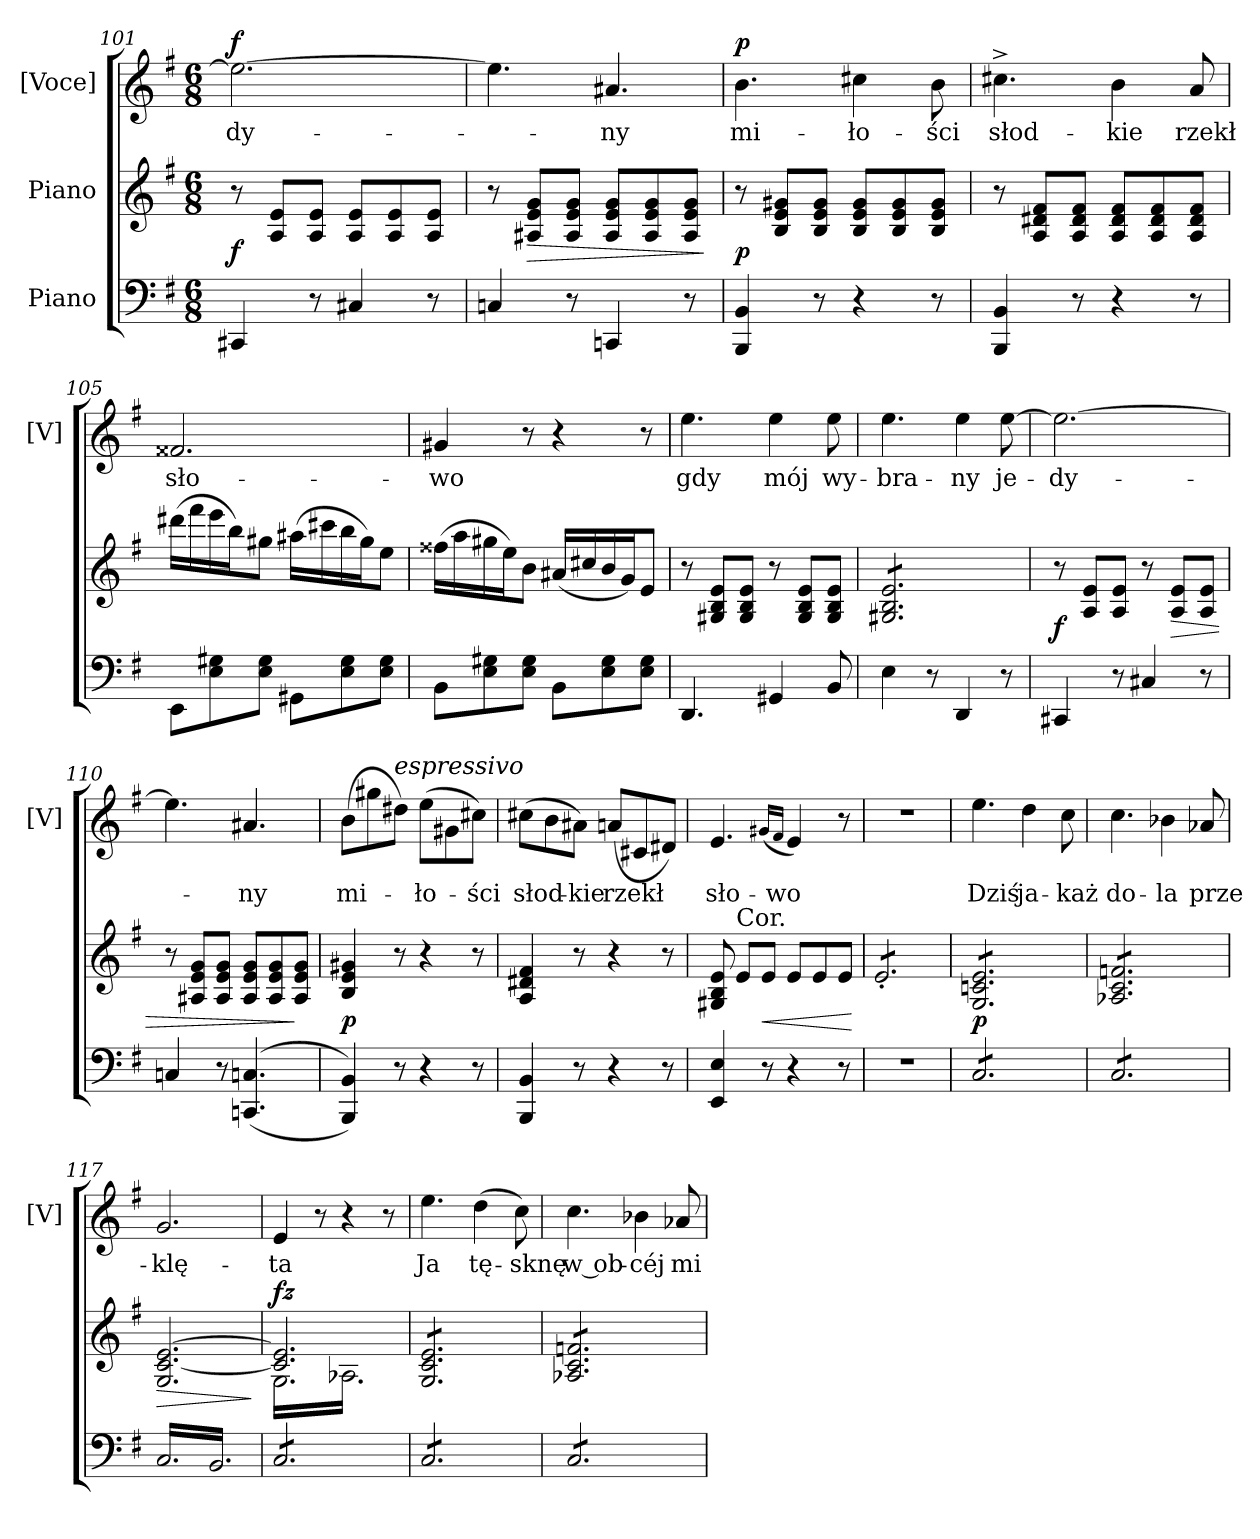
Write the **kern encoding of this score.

**kern	**kern	**dynam	**kern	**text	**dynam
*part3	*part2	*part2	*part1	*part1	*part1
*staff3	*staff2	*staff2	*staff1	*staff1	*staff1
*I"Piano	*I"Piano	*	*I"[Voce]	*	*
*	*	*	*I'[V]	*	*
*clefF4	*clefG2	*	*clefG2	*	*
*k[f#]	*k[f#]	*	*k[f#]	*	*
*G:	*G:	*	*G:	*	*
*M6/8	*M6/8	*	*M6/8	*	*
=101	=101	=101	=101	=101	=101
!	!	!	!	!	!LO:DY:a
4CC#X/	8r	f	2.ee\_	-dy-	f
.	8A/ 8e/L	.	.	.	.
8r	8A/ 8e/J	.	.	.	.
4C#X/	8A/ 8e/L	.	.	.	.
.	8A/ 8e/	.	.	.	.
8r	8A/ 8e/J	.	.	.	.
=102	=102	=102	=102	=102	=102
4Cn/	8r	.	4.ee\]	.	.
!	!	!LO:HP:b	!	!	!
.	8A#X/ 8e/ 8g/L	>	.	.	.
8r	8A#/ 8e/ 8g/J	.	.	.	.
4CCn/	8A#/ 8e/ 8g/L	.	4.a#X/	-ny	.
.	8A#/ 8e/ 8g/	.	.	.	.
8r	8A#/ 8e/ 8g/J	.	.	.	.
.	.	]	.	.	.
=103	=103	=103	=103	=103	=103
!	!	!	!	!	!LO:DY:a
4BBB/ 4BB/	8r	p	4.b\	mi-	p
.	8B/ 8e/ 8g#X/L	.	.	.	.
8r	8B/ 8e/ 8g#/J	.	.	.	.
4r	8B/ 8e/ 8g#/L	.	4cc#X\	-ło-	.
.	8B/ 8e/ 8g#/	.	.	.	.
8r	8B/ 8e/ 8g#/J	.	8b\	-ści	.
=104	=104	=104	=104	=104	=104
4BBB/ 4BB/	8r	.	4.cc#X^\	słod-	.
.	8A/ 8d#X/ 8f#/L	.	.	.	.
8r	8A/ 8d#/ 8f#/J	.	.	.	.
4r	8A/ 8d#/ 8f#/L	.	4b\	-kie	.
.	8A/ 8d#/ 8f#/	.	.	.	.
8r	8A/ 8d#/ 8f#/J	.	8a/	rzekł	.
=105	=105	=105	=105	=105	=105
8EE\L	(16ddd#X\LL	.	2.f##X/	sło-	.
.	16fff#\	.	.	.	.
8E\ 8G#X\	16eee\	.	.	.	.
.	16bb\J)	.	.	.	.
8E\ 8G#\J	8gg#X\J	.	.	.	.
8GG#X\L	(16aa#X\LL	.	.	.	.
.	16ccc#X\	.	.	.	.
8E\ 8G#\	16bb\	.	.	.	.
.	16gg#\J)	.	.	.	.
8E\ 8G#\J	8ee\J	.	.	.	.
=106	=106	=106	=106	=106	=106
8BB\L	(16ff##X\LL	.	4g#X/	-wo	.
.	16aa\	.	.	.	.
8E\ 8G#X\	16gg#X\	.	.	.	.
.	16ee\J)	.	.	.	.
8E\ 8G#\J	8b\J	.	8r	.	.
8BB\L	(16a#X/LL	.	4r	.	.
.	16cc#X/	.	.	.	.
8E\ 8G#\	16b/	.	.	.	.
.	16g/J)	.	.	.	.
8E\ 8G#\J	8e/J	.	8r	.	.
=107	=107	=107	=107	=107	=107
4.DD/	8r	.	4.ee\	gdy	.
.	8G#X/ 8B/ 8e/L	.	.	.	.
.	8G#/ 8B/ 8e/J	.	.	.	.
4GG#X/	8r	.	4ee\	mój	.
.	8G#/ 8B/ 8e/L	.	.	.	.
8BB/	8G#/ 8B/ 8e/J	.	8ee\	wy-	.
=108	=108	=108	=108	=108	=108
*	*tremolo	*	*	*	*
4E\	8G#X/ 8B/ 8e/L	.	4.ee\	-bra-	.
.	8G#X/ 8B/ 8e/	.	.	.	.
8r	8G#X/ 8B/ 8e/	.	.	.	.
4DD/	8G#X/ 8B/ 8e/	.	4ee\	-ny	.
.	8G#X/ 8B/ 8e/	.	.	.	.
8r	8G#X/ 8B/ 8e/J	.	[8ee\	je-	.
*	*Xtremolo	*	*	*	*
=109	=109	=109	=109	=109	=109
4CC#X/	8r	f	2.ee\_	-dy-	.
.	8A/ 8e/L	.	.	.	.
8r	8A/ 8e/J	.	.	.	.
4C#X/	8r	.	.	.	.
!	!	!LO:HP:b	!	!	!
.	8A/ 8e/L	>	.	.	.
8r	8A/ 8e/J	.	.	.	.
=110	=110	=110	=110	=110	=110
4Cn/	8r	.	4.ee\]	.	.
.	8A#X/ 8e/ 8g/L	.	.	.	.
8r	8A#/ 8e/ 8g/J	.	.	.	.
(<(>4.CCn/ 4.Cn/	8A#/ 8e/ 8g/L	.	4.a#X/	-ny	.
.	8A#/ 8e/ 8g/	.	.	.	.
.	8A#/ 8e/ 8g/J	]	.	.	.
=111	=111	=111	=111	=111	=111
4BBB/ 4BB/))	4B/ 4e/ 4g#X/	p	(8b\L	mi-	.
.	.	.	8gg#X\	.	.
!	!	!	!LO:TX:a:i:t=espressivo	!	!
8r	8r	.	8dd#X\J)	.	.
4r	4r	.	(8ee\L	-ło-	.
.	.	.	8g#X\	.	.
8r	8r	.	8cc#X\J)	-ści	.
=112	=112	=112	=112	=112	=112
4BBB/ 4BB/	4A/ 4d#X/ 4f#/	.	(8cc#X\L	słod-	.
.	.	.	8b\	.	.
8r	8r	.	8a#X\J)	-kie	.
4r	4r	.	(>8an/L	rzekł	.
.	.	.	8c#X/	.	.
8r	8r	.	8d#X/J)	.	.
=113	=113	=113	=113	=113	=113
4EE/ 4E/	8G#X/ 8B/ 8e/	.	4.e/	sło-	.
!	!LO:TX:a:t=Cor.	!	!	!	!
.	8e/L	.	.	.	.
!	!	!LO:HP:b	!	!	!
8r	8e/J	<	.	.	.
.	.	.	(16qqg#X/LL	.	.
.	.	.	16qqf#/JJ	.	.
4r	8e/L	.	4e/)	-wo	.
.	8e/	.	.	.	.
8r	8e/J	.	8r	.	.
.	.	[	.	.	.
=114	=114	=114	=114	=114	=114
*	*tremolo	*	*	*	*
2.rF	8e'/L	.	2.r	.	.
.	8e'/	.	.	.	.
.	8e'/	.	.	.	.
.	8e'/	.	.	.	.
.	8e'/	.	.	.	.
.	8e'/J	.	.	.	.
=115	=115	=115	=115	=115	=115
*tremolo	*	*	*	*	*
8C/L	8G/ 8cn/ 8e/L	p	4.ee\	Dziś	.
8C/	8G/ 8cn/ 8e/	.	.	.	.
8C/	8G/ 8cn/ 8e/	.	.	.	.
8C/	8G/ 8cn/ 8e/	.	4dd\	ja-	.
8C/	8G/ 8cn/ 8e/	.	.	.	.
8C/J	8G/ 8cn/ 8e/J	.	8cc\	-każ	.
=116	=116	=116	=116	=116	=116
8C/L	8A-X/ 8c/ 8fn/L	.	4.cc\	do-	.
8C/	8A-X/ 8c/ 8fn/	.	.	.	.
8C/	8A-X/ 8c/ 8fn/	.	.	.	.
8C/	8A-X/ 8c/ 8fn/	.	4b-X\	-la	.
8C/	8A-X/ 8c/ 8fn/	.	.	.	.
8C/J	8A-X/ 8c/ 8fn/J	.	8a-X/	prze-	.
*	*Xtremolo	*	*	*	*
=117	=117	=117	=117	=117	=117
!	!	!LO:HP:b	!	!	!
16C/LL	2.G/ [2.c/ [2.e/	>	2.g/	-klę-	.
16BB/	.	.	.	.	.
16C/	.	.	.	.	.
16BB/	.	.	.	.	.
16C/	.	.	.	.	.
16BB/	.	.	.	.	.
16C/	.	.	.	.	.
16BB/	.	.	.	.	.
16C/	.	.	.	.	.
16BB/	.	.	.	.	.
16C/	.	.	.	.	.
16BB/JJ	.	.	.	.	.
.	.	]	.	.	.
=118	=118	=118	=118	=118	=118
*	*^	*	*	*	*
!	!	!	!LO:DY:a	!	!	!
*	*tremolo	*	*	*	*	*
8C/L	2.c]/ 2.e]/	(16G\LL	fz	4e/	-ta	.
.	.	16A-X\)	.	.	.	.
8C/	.	16G\	.	.	.	.
.	.	16A-X\)	.	.	.	.
8C/	.	16G\	.	8r	.	.
.	.	16A-X\)	.	.	.	.
8C/	.	16G\	.	4r	.	.
.	.	16A-X\)	.	.	.	.
8C/	.	16G\	.	.	.	.
.	.	16A-X\)	.	.	.	.
8C/J	.	16G\	.	8r	.	.
.	.	16A-X\)JJ	.	.	.	.
*	*v	*v	*	*	*	*
=119	=119	=119	=119	=119	=119
8C/L	8G/ 8c/ 8e/L	.	4.ee\	Ja	.
.	.	.	.	.	.
8C/	8G/ 8c/ 8e/	.	.	.	.
.	.	.	.	.	.
8C/	8G/ 8c/ 8e/	.	.	.	.
.	.	.	.	.	.
8C/	8G/ 8c/ 8e/	.	(4dd\	tę-	.
8C/	8G/ 8c/ 8e/	.	.	.	.
8C/J	8G/ 8c/ 8e/J	.	8cc\)	-sknę	.
=120	=120	=120	=120	=120	=120
8C/L	8A-X/ 8c/ 8fn/L	.	4.cc\	w ob-	.
8C/	8A-X/ 8c/ 8fn/	.	.	.	.
8C/	8A-X/ 8c/ 8fn/	.	.	.	.
8C/	8A-X/ 8c/ 8fn/	.	4b-X\	-céj	.
8C/	8A-X/ 8c/ 8fn/	.	.	.	.
8C/J	8A-X/ 8c/ 8fn/J	.	8a-X/	mi	.
*	*Xtremolo	*	*	*	*
*Xtremolo	*	*	*	*	*
=	=	=	=	=	=
*-	*-	*-	*-	*-	*-
